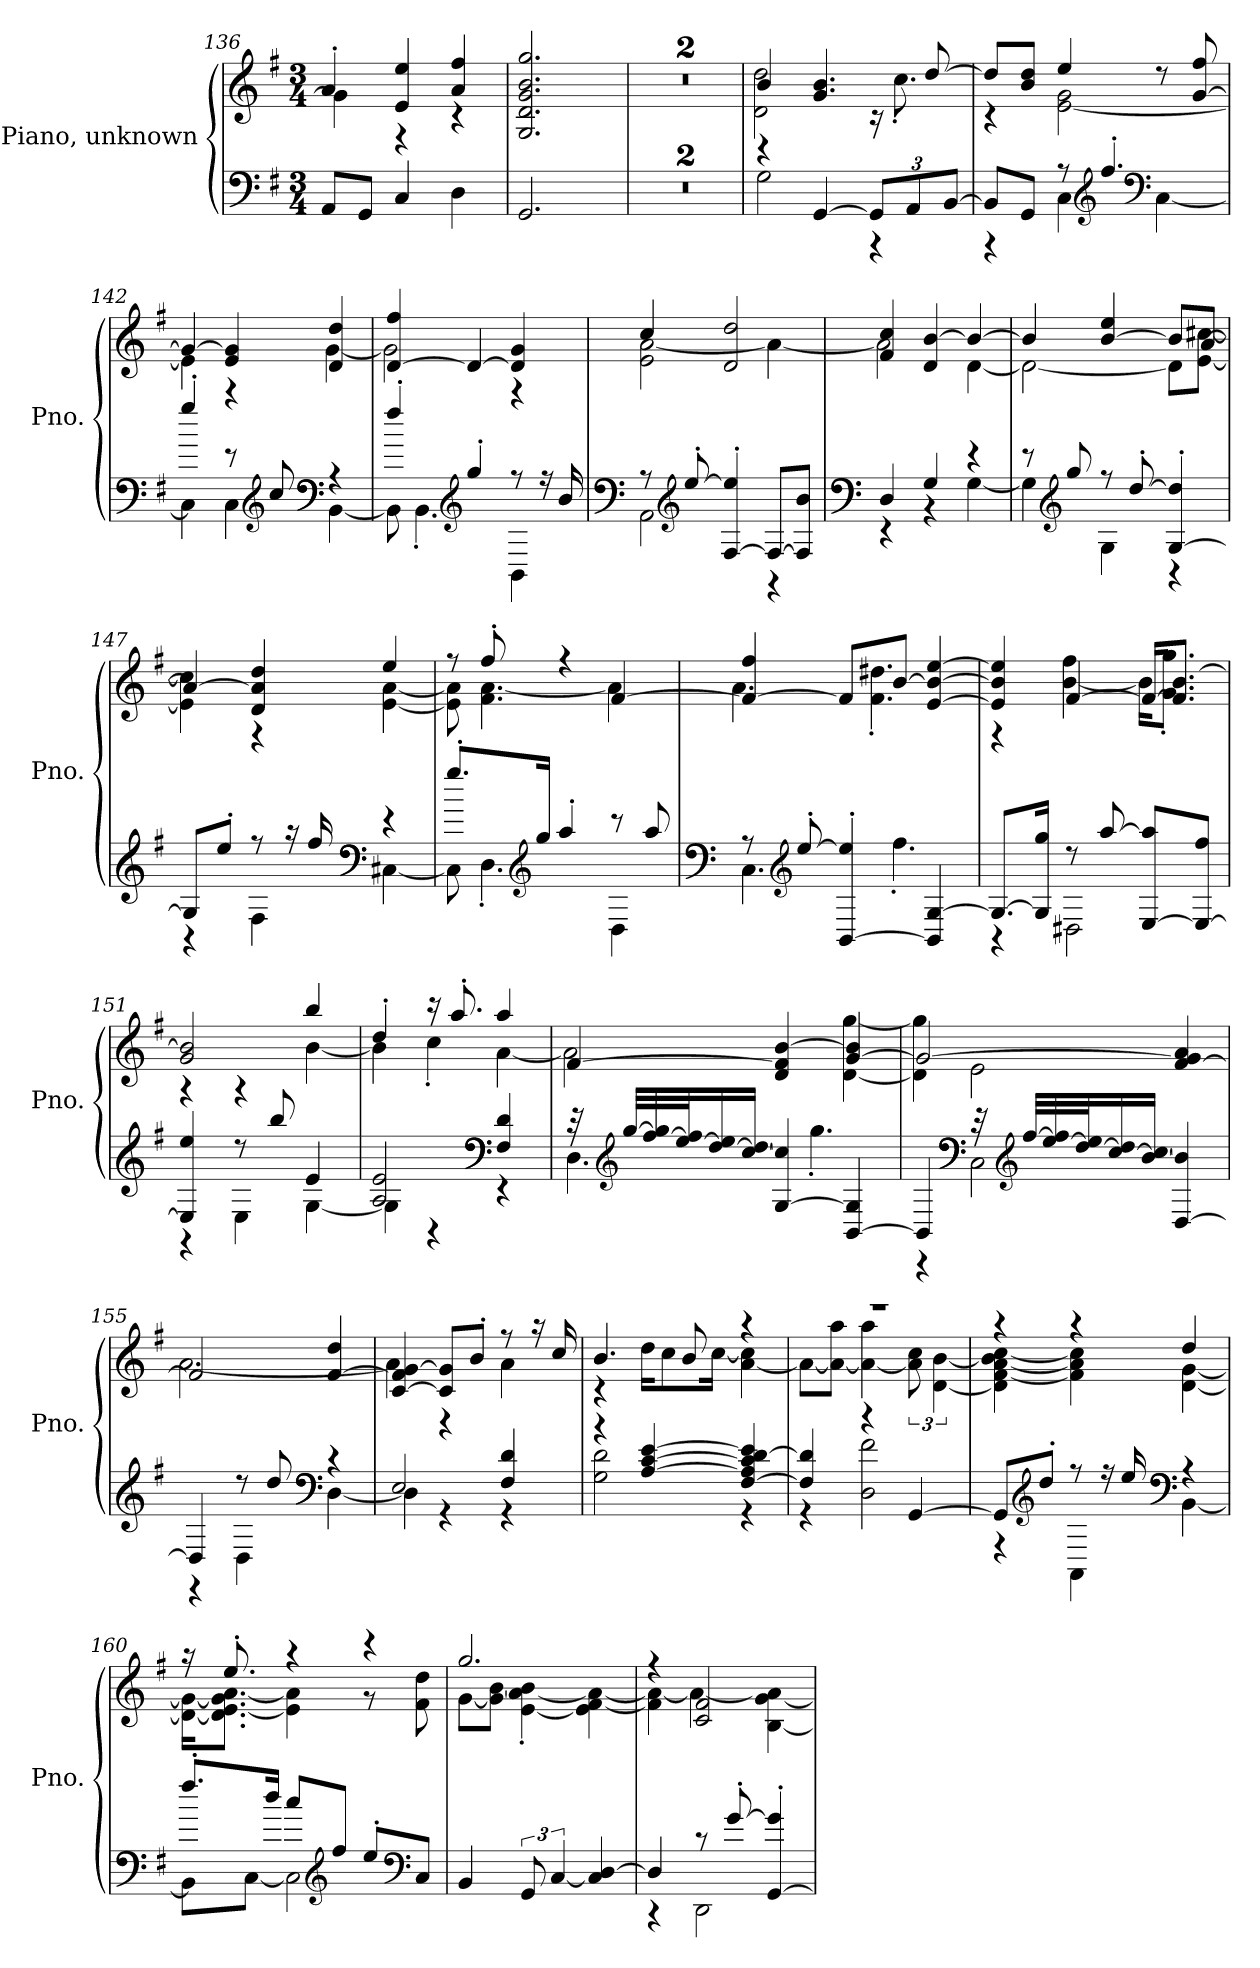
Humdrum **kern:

**kern	**kern
*part1	*part1
*staff2	*staff1
*I"Piano, unknown	*
*I'Pno.	*
!!LO:LB:g=z
*clefF4	*clefG2
*k[f#]	*k[f#]
*M3/4	*M3/4
=136	=136
*	*^
8AA/L	4a'/	4g\]
8GG/J	.	.
4C/	4e/ 4ee/	4r
4D\	4a/ 4ff#/	4r
*	*v	*v
=137	=137
2.GG/	2.G/ 2.d/ 2.g/ 2.b/ 2.gg/
=138	=138
2.r	2.r
=139	=139
2.r	2.r
=140	=140
*^	*^
4r	2G\	4b/	2d\ 2dd\
[4GG/	.	4.g/ 4.b/	.
*Xbrackettup	*	*	*
12GG/L]	4r	.	16r
.	.	.	8.cc'\
12AA/	.	.	.
.	.	[8dd/	.
[12BB/J	.	.	.
=141	=141	=141	=141
8BB/L]	4r	8dd/L]	4r
8GG/J	.	8b/ 8dd/J	.
8r	4C\	4ee/	[2e\ 2g\
*clefG2	*	*	*
4.ff#'/	.	.	.
*clefF4	*	*	*
.	[4C\	8r	.
.	.	[8g/ 8ff#/	.
=142	=142	=142	=142
4gg'/	4C\]	4g/_	4e\]
8r	4C\	4e/ 4g/]	4r
*clefG2	*	*	*
8cc/	.	.	.
*clefF4	*	*	*
4r	[4BB\	4d/ 4dd/	[4g\
!!LO:LB:g=z	!!
=143	=143	=143	=143
4ff#'/	8BB\]	[4d/ 4ff#/	2g\]
.	4.BB'\	.	.
*clefG2	*	*	*
4gg'/	.	4d/_	.
8r	4BB\	4d/] 4g/	4r
16r	.	.	.
16b/	.	.	.
=144	=144	=144	=144
*clefF4	*	*	*
8r	2AA\	4cc/	2e\ [2a\
*clefG2	*	*	*
[8ee'/	.	.	.
[4F#/' 4ee/]'	.	2d/ 2dd/	.
8F#/L_	4r	.	4a\_
8F#/] 8b/J	.	.	.
=145	=145	=145	=145
*clefF4	*	*	*
4D/	4r	4f#/ 4cc/	2a\]
4G/	4r	4d/ [4b/	.
4r	[4G\	4b/_	[4d\
=146	=146	=146	=146
8r	4G\]	4b/]	2d\_
*clefG2	*	*	*
8gg/	.	.	.
8r	4G\	[4b/ 4ee/	.
[8dd'/	.	.	.
[4G/' 4dd/]'	4r	8b/L]	8d\L]
.	.	[8a/J	[8e\ [8cc#X\J
!!LO:LB:g=z	!!
=147	=147	=147	=147
8G/L]	4r	4a/_	4e\] 4cc#\]
8ee'/J	.	.	.
8r	4F#\	4d/ 4a/] 4dd/	4r
16r	.	.	.
16ff#/	.	.	.
*clefF4	*	*	*
4r	[4C#X\	4ee/	[4e\ [4a\
=148	=148	=148	=148
8.gg'/L	8C#\]	8r	8e\] 8a\]
.	4.D'\	8ff#'/	4.f#\ [4.a\
*clefG2	*	*	*
16gg/Jk	.	.	.
4aa'/	.	4r	.
8r	4D\	[4f#/	4a\]
8aa/	.	.	.
=149	=149	=149	=149
*clefF4	*	*	*
8r	4.C\	4f#/_ 4ff#/	4.a\
*clefG2	*	*	*
[8ee'/	.	.	.
[4BB/' 4ee/]'	.	8f#/L]	.
.	4.ff#'\	[8b/J	4.f#\' 4.dd#X\'
4BB/] [4G/	.	[4e/ 4b/_ [4ee/	.
=150	=150	=150	=150
8.G/L_	4r	4e/] 4b/] 4ee/]	4r
16G/] 16gg/Jk	.	.	.
8r	2D#X\	[4f#/	[4b\ 4ff#\
[8aa/	.	.	.
[8E/ 8aa/]L	.	16f#/KL_	16b\KL]
.	.	8.f#/] [8.b/J	8.g\' 8.gg\'J
8E/_ 8ff#/J	.	.	.
!!LO:LB:g=z	!!
=151	=151	=151	=151
4E/] 4ee/	4r	2g/ 2b/]	4r
8r	4E\	.	4r
8bb/	.	.	.
4e/	[4G\	4bb/	[4b\
=152	=152	=152	=152
2A/ 2e/	4G\]	4dd'/	4b\]
.	4r	16r	4cc'\
.	.	8.aa'/	.
*clefF4	*	*	*
4F#/ 4d/	4r	4aa/	[4a\
=153	=153	=153	=153
32r	4.D\	[4f#/	2a\]
*clefG2	*	*	*
[32gg/LLL	.	.	.
[32ff#/ 32gg/]	.	.	.
[32ee/ 32ff#/]J	.	.	.
[16dd/ 16ee/]	.	.	.
[16cc/ 16dd/]JJ	.	.	.
[4G/ 4cc/]	.	4d/ 4f#/] [4b/	.
.	4.gg'\	.	.
[4BB/ 4G/]	.	[4g/ 4b/]	[4d\ [4gg\
=154	=154	=154	=154
4BB/]	4r	2g/_	4d\] 4gg\]
*clefF4	*	*	*
32r	2C\	.	2e\
*clefG2	*	*	*
[32ff#/LLL	.	.	.
[32ee/ 32ff#/]	.	.	.
[32dd/ 32ee/]J	.	.	.
[16cc/ 16dd/]	.	.	.
[16b/ 16cc/]JJ	.	.	.
[4D/ 4b/]	.	[4f#/ 4g/] 4a/	.
!!LO:PB:g=z	!!
=155	=155	=155	=155
4D/]	4r	2f#/]	[2.a\
8r	4D\	.	.
8dd/	.	.	.
*clefF4	*	*	*
4r	[4D\	[4f#/ 4dd/	.
=156	=156	=156	=156
2E/	4D\]	[4c/ 4f#/] [4g/	4a\]
.	4r	8c/] 8g/]L	4r
.	.	8b'/J	.
4F#/ 4d/	4r	8r	4a\
.	.	16r	.
.	.	16cc/	.
=157	=157	=157	=157
4r	2G\ 2d\	4.b/	4r
[4A/ [4c/ [4e/	.	.	16dd\KL
.	.	.	8cc\
.	.	8b/	.
.	.	.	[16cc\Jk
[4F#/ 4A/] 4c/] [4d/ 4e/]	4r	4r	[4a\ 4cc\]
=158	=158	=158	=158
4F#/] 4d/]	4r	2.r	8a\L_
.	.	.	8a\_ 8aa\J
4r	2D\ 2f#\	.	4a\_ 4aa\
[4GG/	.	.	12a\] 12cc\
.	.	.	[6d\ [6b\
=159	=159	=159	=159
8GG/L]	4r	4r	4d\] [4f#\ [4a\ 4b\] [4cc\
*clefG2	*	*	*
8dd'/J	.	.	.
8r	4AA\	4r	4f#\] 4a\] 4cc\]
16r	.	.	.
16ee/	.	.	.
*clefF4	*	*	*
4r	[4BB\	4dd/	[4d\ [4g\
!!LO:LB:g=z	!!
=160	=160	=160	=160
8.ff#'/L	8BB\L]	16r	16d\_ 16g\_KL
.	.	8.ee'/	8.d\] [8.e\ 8.g\] [8.a\J
.	[8C\J	.	.
16dd/Jk	.	.	.
8cc/L	2C\]	4r	4e\] 4a\]
*clefG2	*	*	*
8ff#/J	.	.	.
8ee'/L	.	4r	8r
*clefF4	*	*	*
8C/J	.	.	8f#\ 8dd\
*v	*v	*	*
=161	=161	=161
4BB/	2.gg/	[8g\L
.	.	8g\] [8b\J
*brackettup	*	*
12GG/	.	[4e\' [4a\' 4b\]'
[6C/	.	.
4C/] [4D/	.	4e\] [4f#\ 4a\_
=162	=162	=162
*^	*	*
4D/]	4r	4r	4f#\] 4a\_
8r	2DD\	2c/ 2f#/	4a\_
[8g'/	.	.	.
[4GG/' 4g/]'	.	.	[4B\ [4g\ 4a\]
*v	*v	*	*
*	*v	*v
=	=
*-	*-
